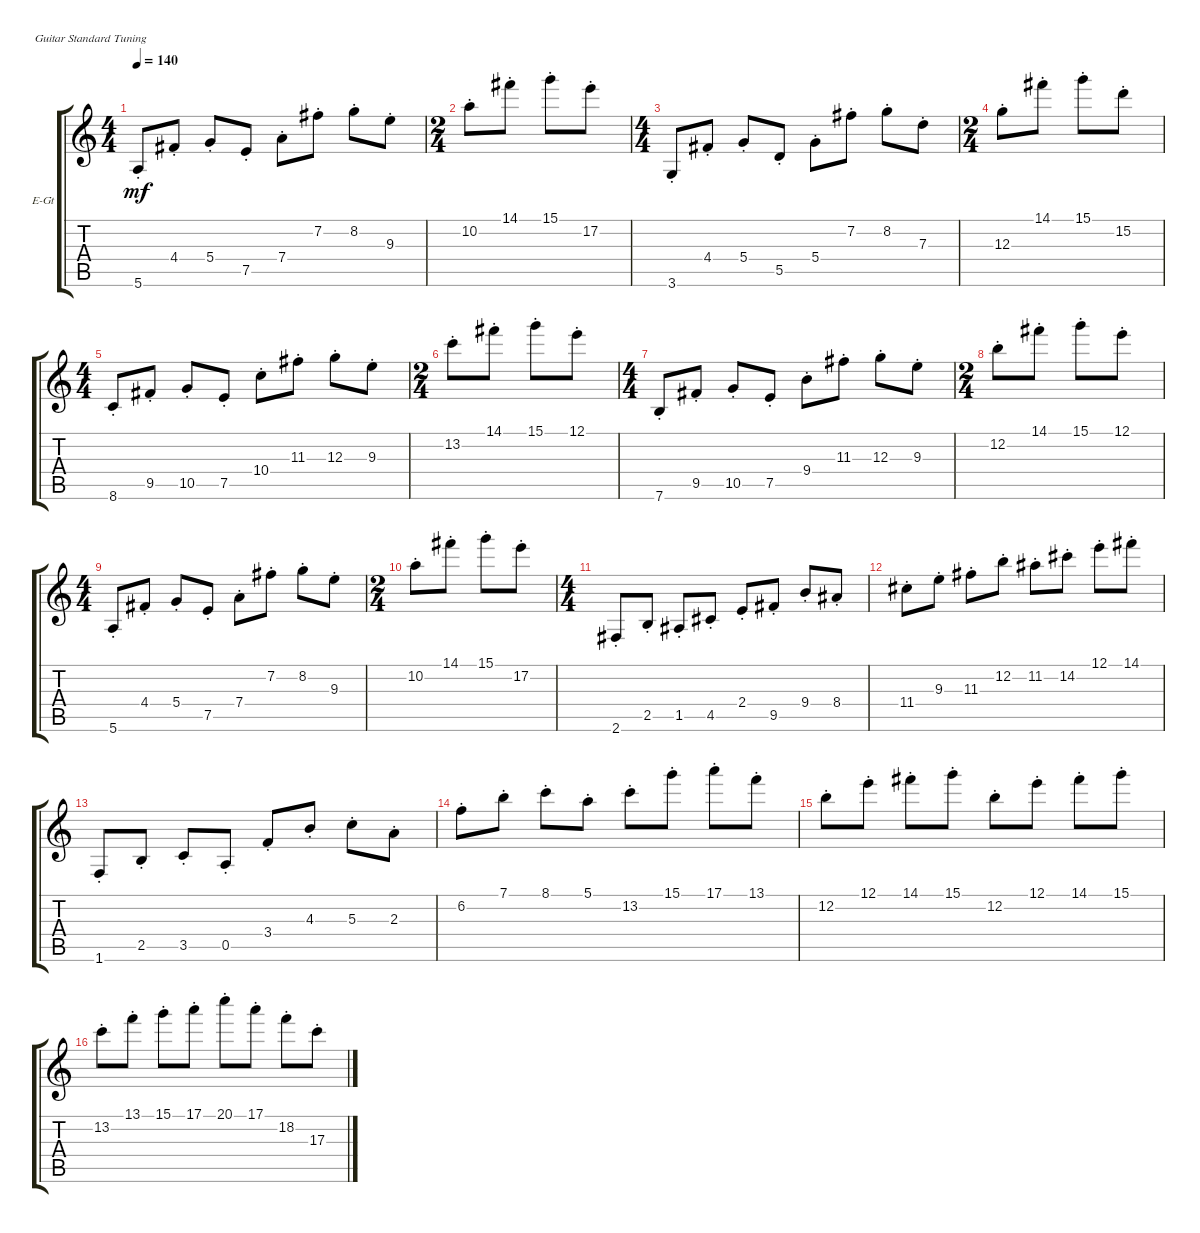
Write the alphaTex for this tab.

\bracketExtendMode groupsimilarinstruments
\firstSystemTrackNameOrientation horizontal
\otherSystemsTrackNameOrientation horizontal
\track ("Track 1" "E-Gt") {instrument overdrivenguitar}
\staff {score tabs}
\tuning (E4 B3 G3 D3 A2 E2)
\ts (4 4)
\beaming (8 2 2 2 2)
\tempo 140
\clef g2
\ks c
5.6{st}.8{dy mf} 4.4{st}.8 5.4{st}.8 7.5{st}.8 7.4{st}.8 7.2{st}.8 8.2{st}.8 9.3{st}.8 |
\ts (2 4)
\beaming (8 2 2)
10.2{st}.8 14.1{st}.8 15.1{st}.8 17.2{st}.8 |
\ts (4 4)
\beaming (8 2 2 2 2)
3.6{st}.8 4.4{st}.8 5.4{st}.8 5.5{st}.8 5.4{st}.8 7.2{st}.8 8.2{st}.8 7.3{st}.8 |
\ts (2 4)
\beaming (8 2 2)
12.3{st}.8 14.1{st}.8 15.1{st}.8 15.2{st}.8 |
\ts (4 4)
\beaming (8 2 2 2 2)
8.6{st}.8 9.5{st}.8 10.5{st}.8 7.5{st}.8 10.4{st}.8 11.3{st}.8 12.3{st}.8 9.3{st}.8 |
\ts (2 4)
\beaming (8 2 2)
13.2{st}.8 14.1{st}.8 15.1{st}.8 12.1{st}.8 |
\ts (4 4)
\beaming (8 2 2 2 2)
7.6{st}.8 9.5{st}.8 10.5{st}.8 7.5{st}.8 9.4{st}.8 11.3{st}.8 12.3{st}.8 9.3{st}.8 |
\ts (2 4)
\beaming (8 2 2)
12.2{st}.8 14.1{st}.8 15.1{st}.8 12.1{st}.8 |
\ts (4 4)
\beaming (8 2 2 2 2)
5.6{st}.8 4.4{st}.8 5.4{st}.8 7.5{st}.8 7.4{st}.8 7.2{st}.8 8.2{st}.8 9.3{st}.8 |
\ts (2 4)
\beaming (8 2 2)
10.2{st}.8 14.1{st}.8 15.1{st}.8 17.2{st}.8 |
\ts (4 4)
\beaming (8 2 2 2 2)
2.6{st}.8 2.5{st}.8 1.5{st}.8 4.5{st}.8 2.4{st}.8 9.5{st}.8 9.4{st}.8 8.4{st}.8 |
11.4{st}.8 9.3{st}.8 11.3{st}.8 12.2{st}.8 11.2{st}.8 14.2{st}.8 12.1{st}.8 14.1{st}.8 |
1.6{st}.8 2.5{st}.8 3.5{st}.8 0.5{st}.8 3.4{st}.8 4.3{st}.8 5.3{st}.8 2.3{st}.8 |
6.2{st}.8 7.1{st}.8 8.1{st}.8 5.1{st}.8 13.2{st}.8 15.1{st}.8 17.1{st}.8 13.1{st}.8 |
12.2{st}.8 12.1{st}.8 14.1{st}.8 15.1{st}.8 12.2{st}.8 12.1{st}.8 14.1{st}.8 15.1{st}.8 |
13.2{st}.8 13.1{st}.8 15.1{st}.8 17.1{st}.8 20.1{st}.8 17.1{st}.8 18.2{st}.8 17.3{st}.8
